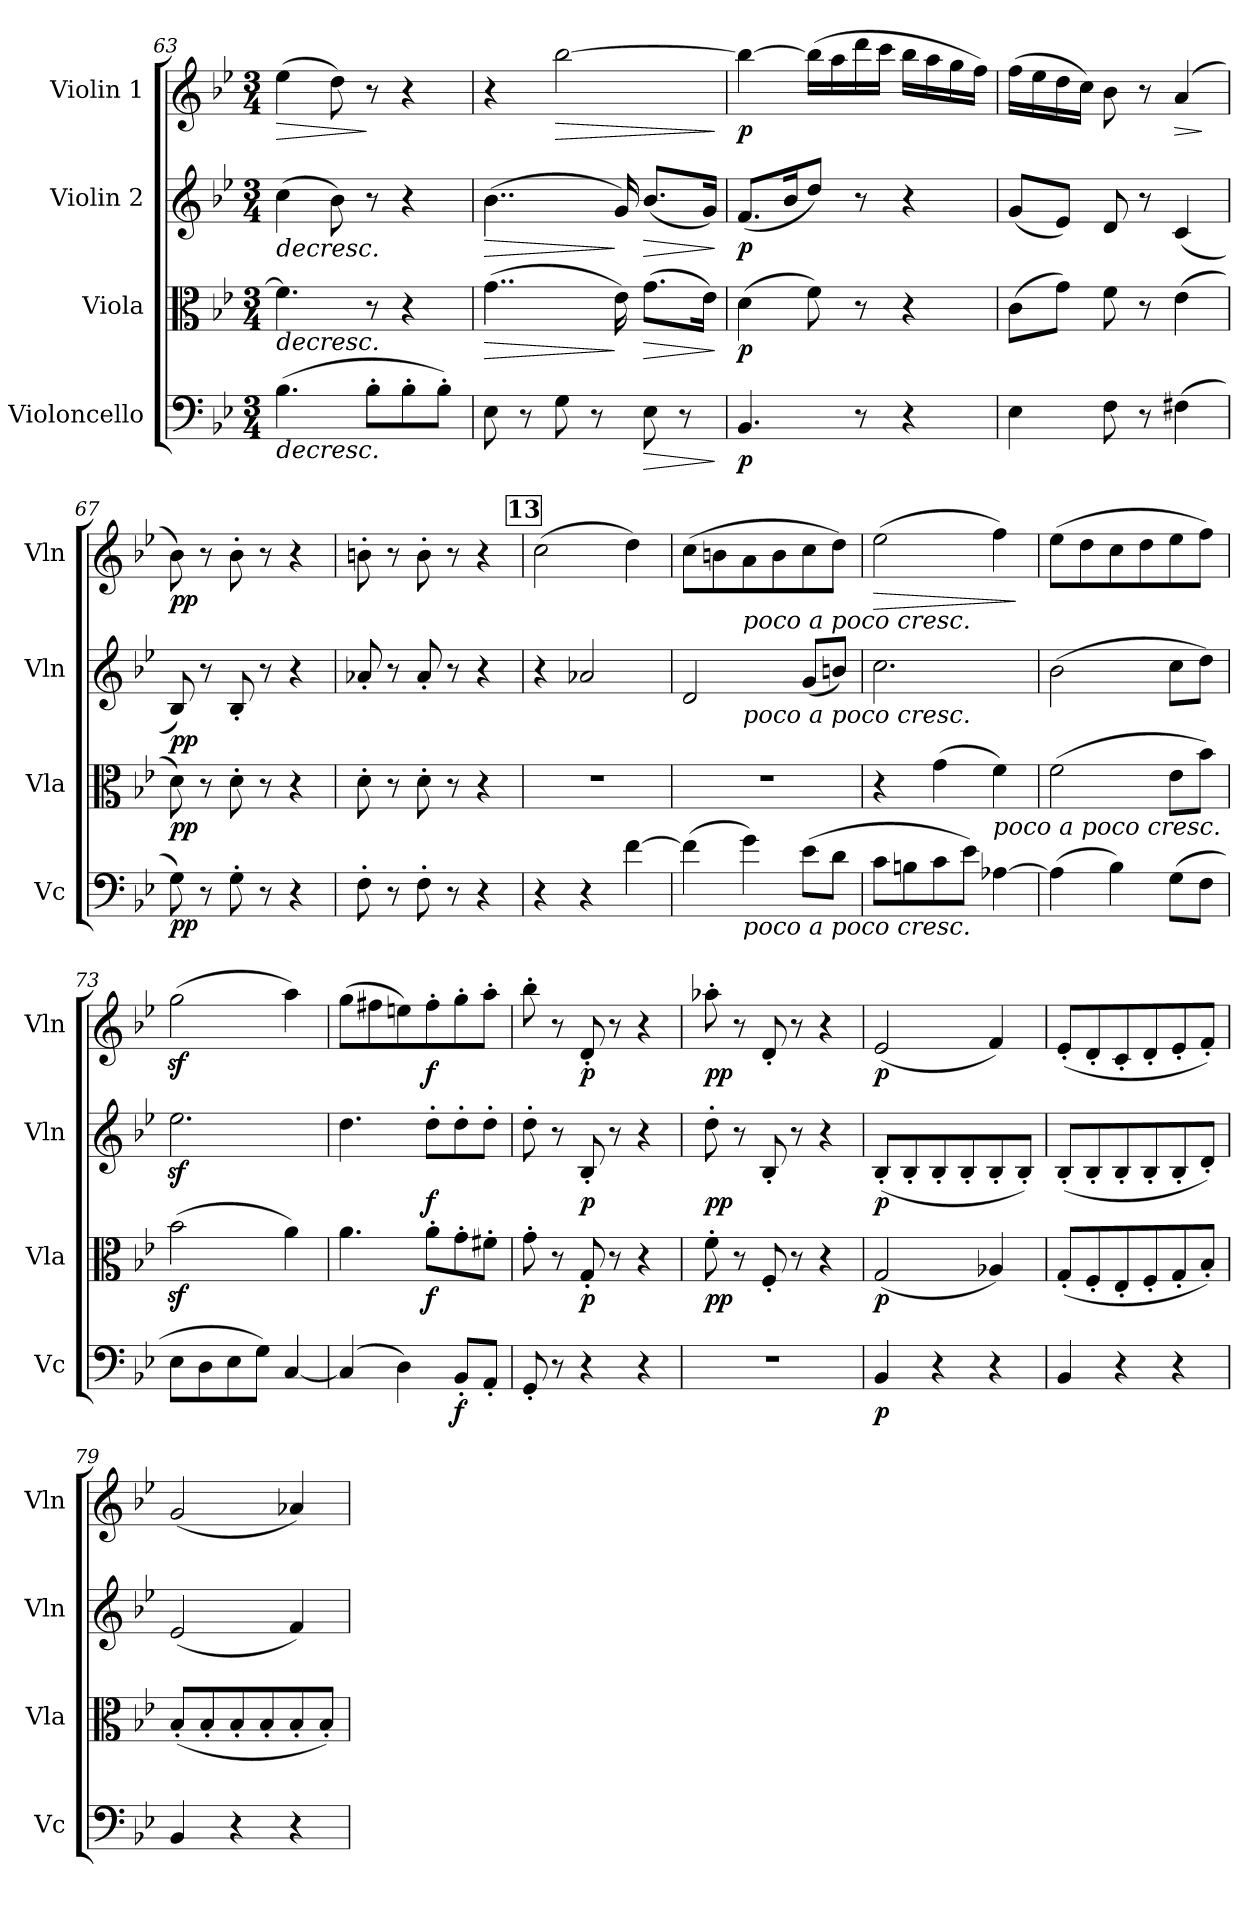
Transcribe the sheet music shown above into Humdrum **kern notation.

**kern	**dynam	**kern	**dynam	**kern	**dynam	**kern	**dynam
*part4	*part4	*part3	*part3	*part2	*part2	*part1	*part1
*staff4	*staff4	*staff3	*staff3	*staff2	*staff2	*staff1	*staff1
*I"Violoncello	*	*I"Viola	*	*I"Violin 2	*	*I"Violin 1	*
*I'Vc	*	*I'Vla	*	*I'Vln	*	*I'Vln	*
!!LO:LB:g=z
*clefF4	*	*clefC3	*	*clefG2	*	*clefG2	*
*k[b-e-]	*	*k[b-e-]	*	*k[b-e-]	*	*k[b-e-]	*
*M3/4	*	*M3/4	*	*M3/4	*	*M3/4	*
=63	=63	=63	=63	=63	=63	=63	=63
!	!LO:HP:b	!	!LO:HP:b	!	!LO:HP:b	!	!LO:HP:b
(4.B-\	>	4.f\]	>	(4cc\	>	(4ee-\	>
.	.	.	.	8b-\)	.	8dd\)	.
8B-'\L	.	8r	.	8r	.	8r	]
8B-'\	.	4r	.	4r	.	4r	.
8B-'\J)	.	.	.	.	.	.	.
=64	=64	=64	=64	=64	=64	=64	=64
!	!	!	!LO:HP:b	!	!LO:HP:b	!	!
8E-\	.	(4..g\	>	(4..b-\	>	4r	.
8r	.	.	.	.	.	.	.
!	!	!	!	!	!	!	!LO:HP:b
8G\	.	.	.	.	.	[2bb-\	>
8r	.	.	.	.	.	.	.
.	.	16e-\)	]	16g/)	]	.	.
!	!LO:HP:b	!	!LO:HP:b	!	!LO:HP:b	!	!
8E-\	>	(8.g\L	>	(8.b-/L	>	.	.
8r	.	.	.	.	.	.	.
.	.	16e-\Jk)	.	16g/Jk)	.	.	.
.	]	.	]	.	]	.	]
=65	=65	=65	=65	=65	=65	=65	=65
!	!LO:DY:b	!	!LO:DY:b	!	!LO:DY:b	!	!LO:DY:b
4.BB-/	p	(4d\	p	(8.f/L	p	4bb-\_	p
.	.	.	.	16b-/K	.	.	.
.	.	8f\)	.	8dd/J)	.	(16bb-\LL]	.
.	.	.	.	.	.	16aa\	.
8r	.	8r	.	8r	.	16ddd\	.
.	.	.	.	.	.	16ccc\JJ	.
4r	.	4r	.	4r	.	16bb-\LL	.
.	.	.	.	.	.	16aa\	.
.	.	.	.	.	.	16gg\	.
.	.	.	.	.	.	16ff\JJ)	.
=66	=66	=66	=66	=66	=66	=66	=66
4E-\	.	(8c\L	.	(8g/L	.	(16ff\LL	.
.	.	.	.	.	.	16ee-\	.
.	.	8g\J)	.	8e-/J)	.	16dd\	.
.	.	.	.	.	.	16cc\JJ)	.
8F\	.	8f\	.	8d/	.	8b-\	.
8r	.	8r	.	8r	.	8r	.
!	!	!	!	!	!	!	!LO:HP:b
(4F#X\	.	(4e-\	.	(4c/	.	(4a/	>
.	]	.	]	.	]	.	]
=67	=67	=67	=67	=67	=67	=67	=67
!	!LO:DY:b	!	!LO:DY:b	!	!LO:DY:b	!	!LO:DY:b
8G\)	pp	8d\)	pp	8B-/)	pp	8b-\)	pp
8r	.	8r	.	8r	.	8r	.
8G'\	.	8d'\	.	8B-'/	.	8b-'\	.
8r	.	8r	.	8r	.	8r	.
4r	.	4r	.	4r	.	4r	.
!!LO:PB:g=z
=68	=68	=68	=68	=68	=68	=68	=68
8F'\	.	8d'\	.	8a-X'/	.	8bn'\	.
8r	.	8r	.	8r	.	8r	.
8F'\	.	8d'\	.	8a-'/	.	8b'\	.
8r	.	8r	.	8r	.	8r	.
4r	.	4r	.	4r	.	4r	.
!!LO:LB:g=z
!!LO:REH:place=s1:a:B:cj:fs=14:t=13
=69	=69	=69	=69	=69	=69	=69	=69
4r	.	2.r	.	4r	.	(2cc\	.
4r	.	.	.	2a-X/	.	.	.
[4f\	.	.	.	.	.	4dd\)	.
=70	=70	=70	=70	=70	=70	=70	=70
*	*	*	*	*^	*	*	*
(4f\]	.	2.r	.	2d/	4ryy	.	(8cc\L	.
.	.	.	.	.	.	.	8bn\	.
!	!	!	!	!	!	!	!LO:TX:b:i:t=poco a poco cresc.	!
!	!	!	!	!	!LO:TX:b:i:t=poco a poco cresc.	!	!	!
!LO:TX:b:i:t=poco a poco cresc.	!	!	!	!	!	!	!	!
4g\)	.	.	.	.	4ryy	.	8a\	.
.	.	.	.	.	.	.	8b\	.
(8e-\L	.	.	.	(8g/L	4ryy	.	8cc\	.
8d\J	.	.	.	8bn/J)	.	.	8dd\J)	.
*	*	*	*	*v	*v	*	*	*
=71	=71	=71	=71	=71	=71	=71	=71
!	!	!	!	!	!	!	!LO:HP:b
8c\L	.	4r	.	2.cc\	.	(2ee-\	>
8Bn\	.	.	.	.	.	.	.
8c\	.	(4g\	.	.	.	.	.
8e-\J)	.	.	.	.	.	.	.
!	!	!LO:TX:b:i:t=poco a poco cresc.	!	!	!	!	!
[4A-X\	.	4f\)	.	.	.	4ff\)	.
.	.	.	.	.	.	.	]
=72	=72	=72	=72	=72	=72	=72	=72
(4A-\]	.	(2f\	.	(2b-\	.	(8ee-\L	.
.	.	.	.	.	.	8dd\	.
4B-\)	.	.	.	.	.	8cc\	.
.	.	.	.	.	.	8dd\	.
(8G\L	.	8e-\L	.	8cc\L	.	8ee-\	.
8F\J	.	8b-\J)	.	8dd\J)	.	8ff\J)	.
=73	=73	=73	=73	=73	=73	=73	=73
8E-\L	.	(2b-z<\	.	2.ee-z<\	.	(2ggz<\	.
8D\	.	.	.	.	.	.	.
8E-\	.	.	.	.	.	.	.
8G\J)	.	.	.	.	.	.	.
[4C/	.	4a\)	.	.	.	4aa\)	.
=74	=74	=74	=74	=74	=74	=74	=74
(4C/]	.	4.a\	.	4.dd\	.	(8gg\L	.
.	.	.	.	.	.	8ff#X\	.
4D\)	.	.	.	.	.	8een\)	.
!	!	!	!LO:DY:b	!	!LO:DY:b	!	!LO:DY:b
.	.	8a'\L	f	8dd'\L	f	8ff#'\	f
!	!LO:DY:b	!	!	!	!	!	!
8BB-'/L	f	8g'\	.	8dd'\	.	8gg'\	.
8AA'/J	.	8f#X'\J	.	8dd'\J	.	8aa'\J	.
!!LO:PB:g=z
=75	=75	=75	=75	=75	=75	=75	=75
8GG'/	.	8g'\	.	8dd'\	.	8bb-'\	.
8r	.	8r	.	8r	.	8r	.
!	!	!	!LO:DY:b	!	!LO:DY:b	!	!LO:DY:b
4r	.	8G'/	p	8B-'/	p	8d'/	p
.	.	8r	.	8r	.	8r	.
4r	.	4r	.	4r	.	4r	.
=76	=76	=76	=76	=76	=76	=76	=76
!	!	!	!LO:DY:b	!	!LO:DY:b	!	!LO:DY:b
2.r	.	8f'\	pp	8dd'\	pp	8aa-X'\	pp
.	.	8r	.	8r	.	8r	.
.	.	8F'/	.	8B-'/	.	8d'/	.
.	.	8r	.	8r	.	8r	.
.	.	4r	.	4r	.	4r	.
=77	=77	=77	=77	=77	=77	=77	=77
!	!LO:DY:b	!	!LO:DY:b	!	!LO:DY:b	!	!LO:DY:b
4BB-/	p	(2G/	p	(8B-'/L	p	(2e-/	p
.	.	.	.	8B-'/	.	.	.
4r	.	.	.	8B-'/	.	.	.
.	.	.	.	8B-'/	.	.	.
4r	.	4A-X/)	.	8B-'/	.	4f/)	.
.	.	.	.	8B-'/J)	.	.	.
=78	=78	=78	=78	=78	=78	=78	=78
4BB-/	.	(8G'/L	.	(8B-'/L	.	(8e-'/L	.
.	.	8F'/	.	8B-'/	.	8d'/	.
4r	.	8E-'/	.	8B-'/	.	8c'/	.
.	.	8F'/	.	8B-'/	.	8d'/	.
4r	.	8G'/	.	8B-'/	.	8e-'/	.
.	.	8B-'/J)	.	8d'/J)	.	8f'/J)	.
=79	=79	=79	=79	=79	=79	=79	=79
4BB-/	.	(8B-'/L	.	(2e-/	.	(2g/	.
.	.	8B-'/	.	.	.	.	.
4r	.	8B-'/	.	.	.	.	.
.	.	8B-'/	.	.	.	.	.
4r	.	8B-'/	.	4f/)	.	4a-X/)	.
.	.	8B-'/J)	.	.	.	.	.
=	=	=	=	=	=	=	=
*-	*-	*-	*-	*-	*-	*-	*-
